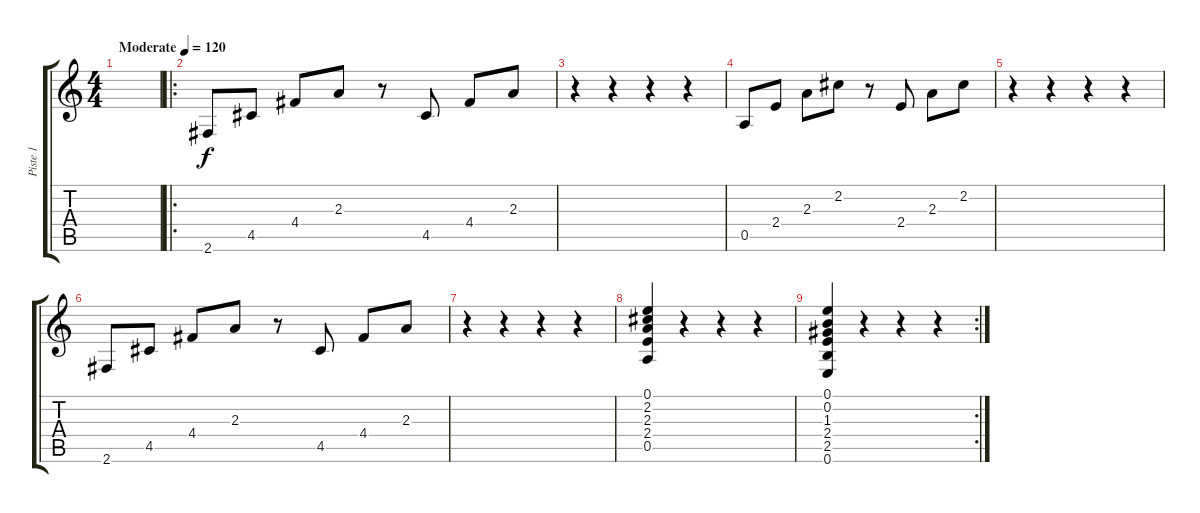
\track ("Piste 1" "Piste 1") {instrument acousticguitarsteel}
\staff {score tabs}
\tuning (E4 B3 G3 D3 A2 E2) {hide}
\ts (4 4)
\tempo (120 "Moderate")
\clef g2
\ks c
|
\ro
2.6.8 4.5.8 4.4.8 2.3.8 r.8 4.5.8 4.4.8 2.3.8 |
r.4 r.4 r.4 r.4 |
0.5.8 2.4.8 2.3.8 2.2.8 r.8 2.4.8 2.3.8 2.2.8 |
r.4 r.4 r.4 r.4 |
2.6.8 4.5.8 4.4.8 2.3.8 r.8 4.5.8 4.4.8 2.3.8 |
r.4 r.4 r.4 r.4 |
(0.1 2.2 2.3 2.4 0.5).4 r.4 r.4 r.4 |
\rc 2
(0.1 0.2 1.3 2.4 2.5 0.6).4 r.4 r.4 r.4
